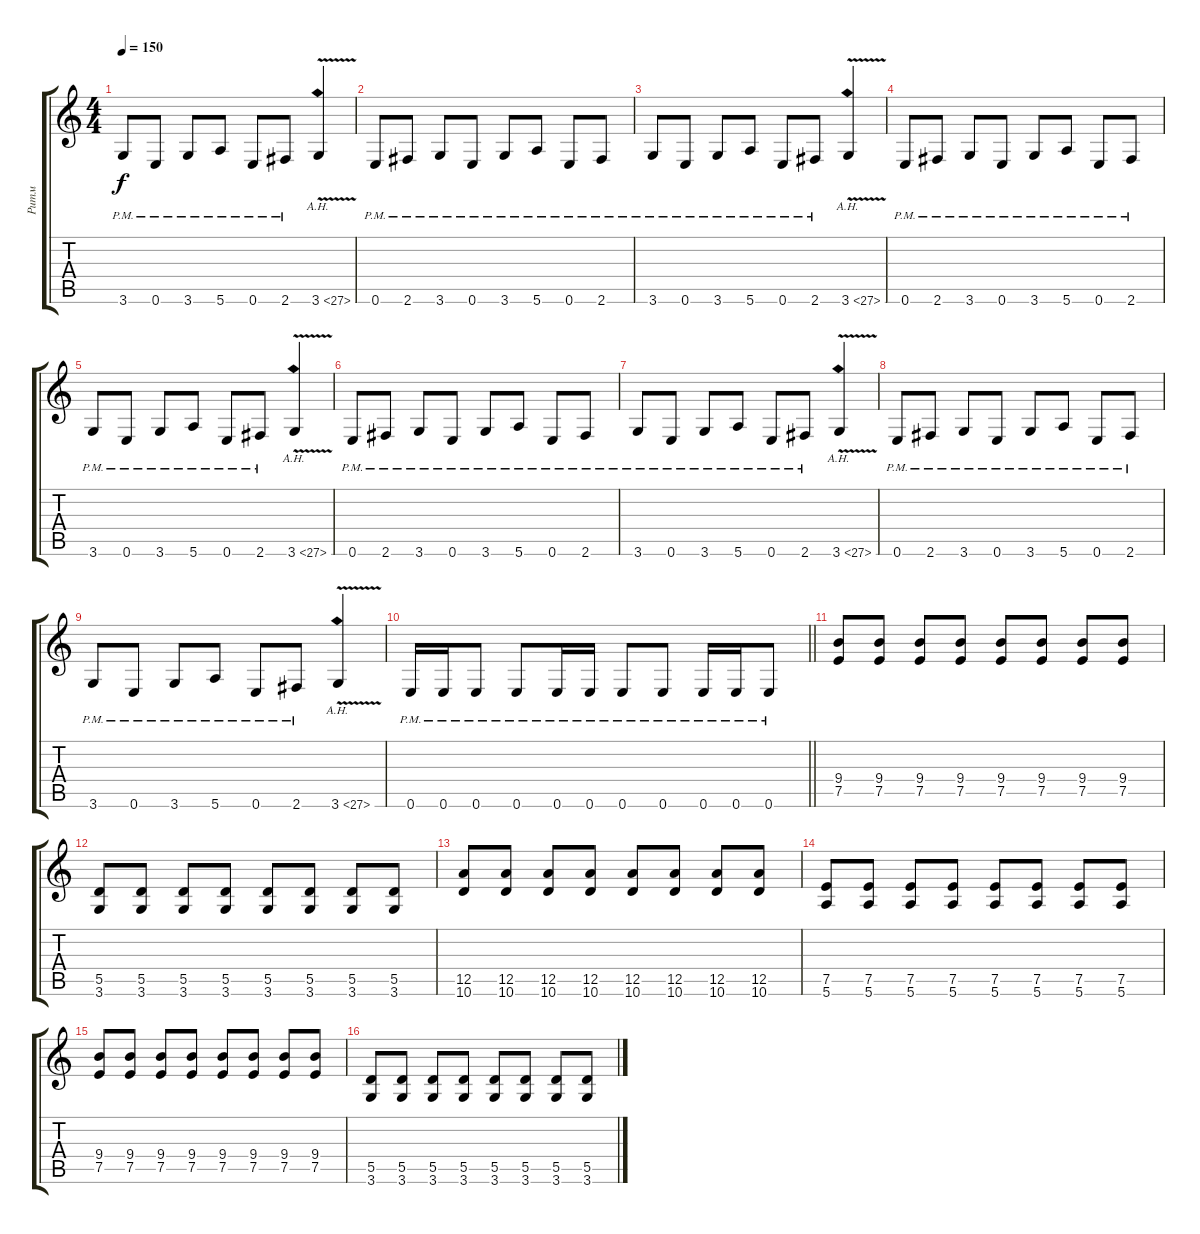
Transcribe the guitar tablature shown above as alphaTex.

\track ("Ритм" "Ритм") {instrument distortionguitar}
\staff {score tabs}
\tuning (E4 B3 G3 D3 A2 E2) {hide}
\ts (4 4)
\tempo 150
\clef g2
\ks c
3.6{pm}.8{dy f} 0.6{pm}.8 3.6{pm}.8 5.6{pm}.8 0.6{pm}.8 2.6{pm}.8 3.6{ah 24 v}.4 |
0.6{pm}.8 2.6{pm}.8 3.6{pm}.8 0.6{pm}.8 3.6{pm}.8 5.6{pm}.8 0.6{pm}.8 2.6{pm}.8 |
3.6{pm}.8 0.6{pm}.8 3.6{pm}.8 5.6{pm}.8 0.6{pm}.8 2.6{pm}.8 3.6{ah 24 v}.4 |
0.6{pm}.8 2.6{pm}.8 3.6{pm}.8 0.6{pm}.8 3.6{pm}.8 5.6{pm}.8 0.6{pm}.8 2.6{pm}.8 |
3.6{pm}.8 0.6{pm}.8 3.6{pm}.8 5.6{pm}.8 0.6{pm}.8 2.6{pm}.8 3.6{ah 24 v}.4 |
0.6{pm}.8 2.6{pm}.8 3.6{pm}.8 0.6{pm}.8 3.6{pm}.8 5.6{pm}.8 0.6{pm}.8 2.6{pm}.8 |
3.6{pm}.8 0.6{pm}.8 3.6{pm}.8 5.6{pm}.8 0.6{pm}.8 2.6{pm}.8 3.6{ah 24 v}.4 |
0.6{pm}.8 2.6{pm}.8 3.6{pm}.8 0.6{pm}.8 3.6{pm}.8 5.6{pm}.8 0.6{pm}.8 2.6{pm}.8 |
3.6{pm}.8 0.6{pm}.8 3.6{pm}.8 5.6{pm}.8 0.6{pm}.8 2.6{pm}.8 3.6{ah 24 v}.4 |
\barLineRight lightlight
0.6{pm}.16 0.6{pm}.16 0.6{pm}.8 0.6{pm}.8 0.6{pm}.16 0.6{pm}.16 0.6{pm}.8 0.6{pm}.8 0.6{pm}.16 0.6{pm}.16 0.6{pm}.8 |
(9.4 7.5).8 (9.4 7.5).8 (9.4 7.5).8 (9.4 7.5).8 (9.4 7.5).8 (9.4 7.5).8 (9.4 7.5).8 (9.4 7.5).8 |
(5.5 3.6).8 (5.5 3.6).8 (5.5 3.6).8 (5.5 3.6).8 (5.5 3.6).8 (5.5 3.6).8 (5.5 3.6).8 (5.5 3.6).8 |
(12.5 10.6).8 (12.5 10.6).8 (12.5 10.6).8 (12.5 10.6).8 (12.5 10.6).8 (12.5 10.6).8 (12.5 10.6).8 (12.5 10.6).8 |
(7.5 5.6).8 (7.5 5.6).8 (7.5 5.6).8 (7.5 5.6).8 (7.5 5.6).8 (7.5 5.6).8 (7.5 5.6).8 (7.5 5.6).8 |
(9.4 7.5).8 (9.4 7.5).8 (9.4 7.5).8 (9.4 7.5).8 (9.4 7.5).8 (9.4 7.5).8 (9.4 7.5).8 (9.4 7.5).8 |
(5.5 3.6).8 (5.5 3.6).8 (5.5 3.6).8 (5.5 3.6).8 (5.5 3.6).8 (5.5 3.6).8 (5.5 3.6).8 (5.5 3.6).8
